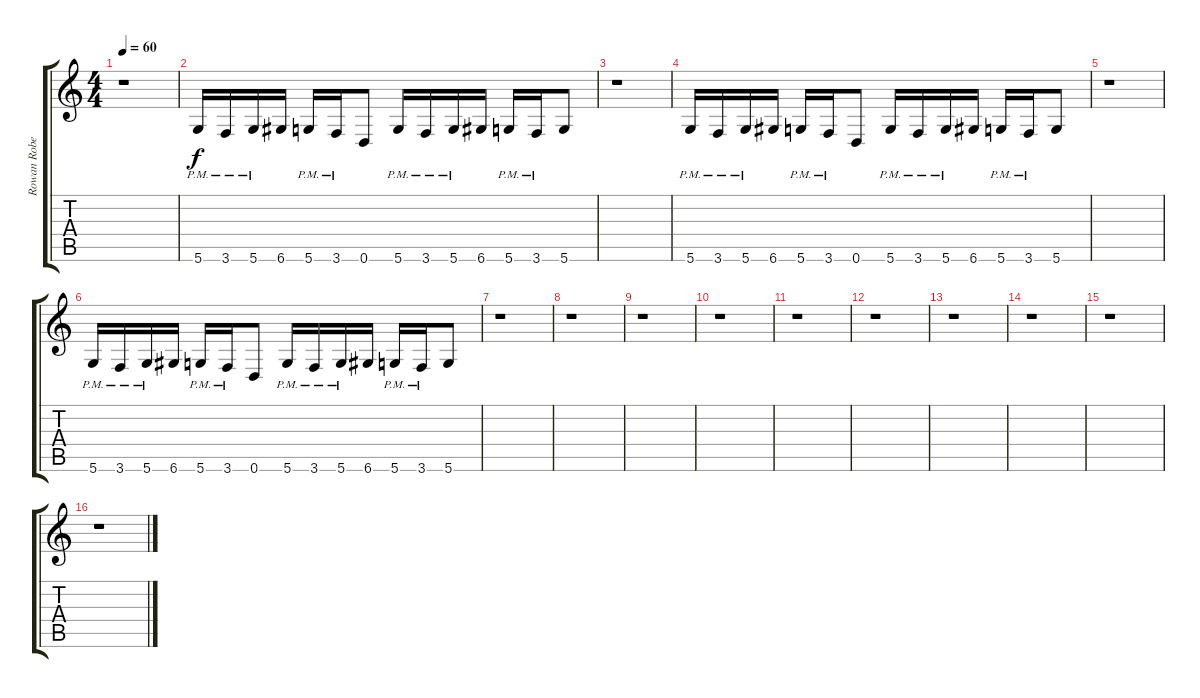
\track ("Rowan Robertson IV" "Rowan Robe") {instrument distortionguitar}
\staff {score tabs}
\tuning (E4 B3 G3 D3 A2 D2) {hide}
\ts (4 4)
\tempo 60
\clef g2
\ks c
r.1{dy f} |
5.6{pm}.16 3.6{pm}.16 5.6{pm}.16 6.6.16 5.6{pm}.16 3.6{pm}.16 0.6.8 5.6{pm}.16 3.6{pm}.16 5.6{pm}.16 6.6.16 5.6{pm}.16 3.6{pm}.16 5.6.8 |
r.1 |
5.6{pm}.16 3.6{pm}.16 5.6{pm}.16 6.6.16 5.6{pm}.16 3.6{pm}.16 0.6.8 5.6{pm}.16 3.6{pm}.16 5.6{pm}.16 6.6.16 5.6{pm}.16 3.6{pm}.16 5.6.8 |
r.1 |
5.6{pm}.16 3.6{pm}.16 5.6{pm}.16 6.6.16 5.6{pm}.16 3.6{pm}.16 0.6.8 5.6{pm}.16 3.6{pm}.16 5.6{pm}.16 6.6.16 5.6{pm}.16 3.6{pm}.16 5.6.8 |
r.1 |
r.1 |
r.1 |
r.1 |
r.1 |
r.1 |
r.1 |
r.1 |
r.1 |
r.1
